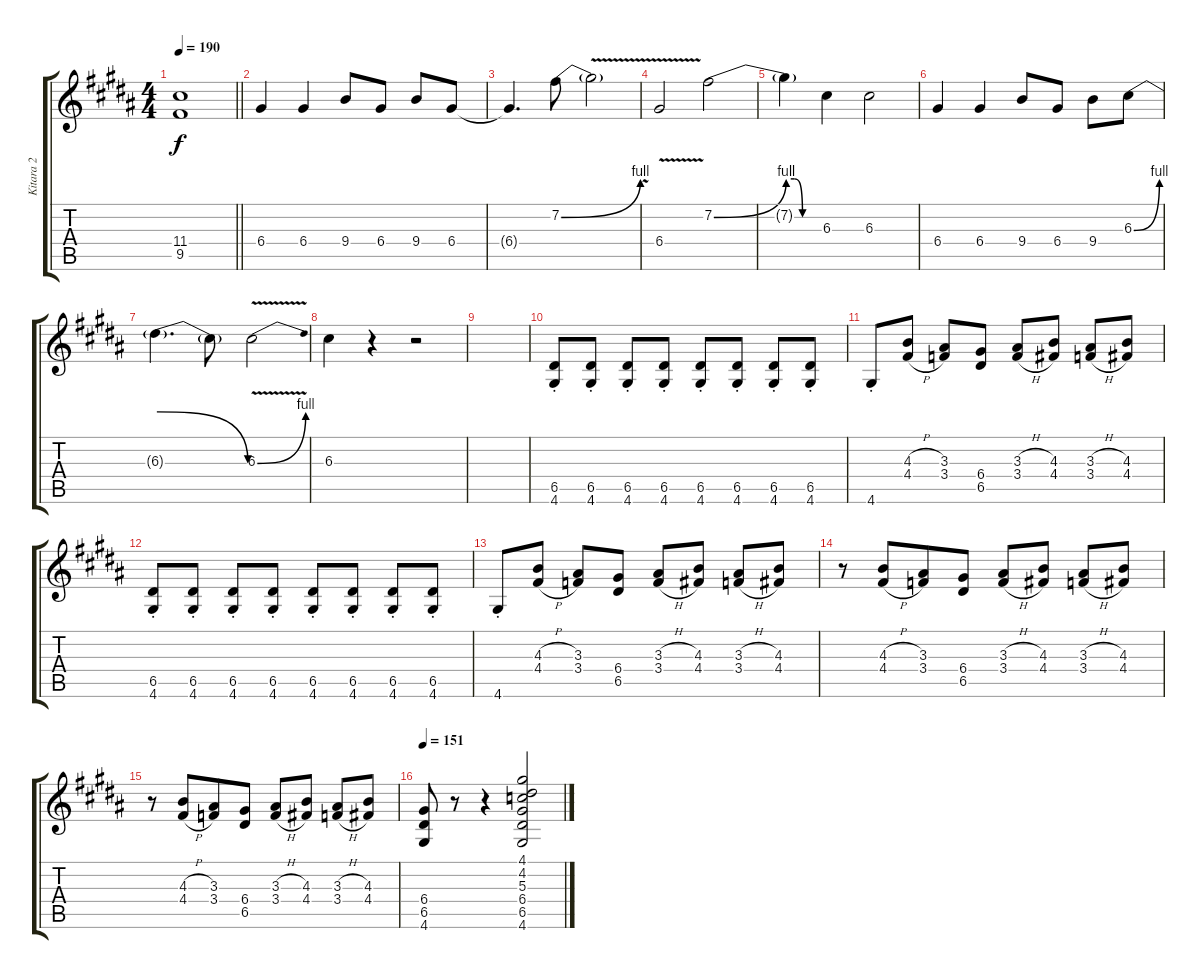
\track ("Kitara 2" "Kitara 2") {instrument distortionguitar}
\staff {score tabs}
\tuning (E4 B3 G3 D3 A2 E2) {hide}
\ts (4 4)
\tempo 190
\clef g2
\barLineRight lightlight
\ks b
(11.4 9.5).1{dy f} |
6.4.4 6.4.4 9.4.8 6.4.8 9.4.8 6.4.8 |
6.4{t}.4{d} 7.2{be (bend 0 0 60 4)}.8 7.2{v t}.2 |
6.4{v}.2 7.2{be (bend 0 0 60 4)}.2 |
7.2{be (custom 0 4 15 4 30 0 60 0) t}.4 6.3.4 6.3.2 |
6.4.4 6.4.4 9.4.8 6.4.8 9.4.8 6.3{be (bend 0 0 60 4)}.8 |
6.3{be (release 0 4 60 0) t}.4{d} 6.3{t}.8 6.3{be (bend 0 0 60 4) v}.2 |
6.3.4 r.4 r.2 |
|
(6.5{st} 4.6{st}).8 (6.5{st} 4.6{st}).8 (6.5{st} 4.6{st}).8 (6.5{st} 4.6{st}).8 (6.5{st} 4.6{st}).8 (6.5{st} 4.6{st}).8 (6.5{st} 4.6{st}).8 (6.5{st} 4.6{st}).8 |
4.6{st}.8 (4.3{h} 4.4{h}).8 (3.3 3.4).8 (6.4 6.5).8 (3.3{h} 3.4{h}).8 (4.3 4.4).8 (3.3{h} 3.4{h}).8 (4.3 4.4).8 |
(6.5{st} 4.6{st}).8 (6.5{st} 4.6{st}).8 (6.5{st} 4.6{st}).8 (6.5{st} 4.6{st}).8 (6.5{st} 4.6{st}).8 (6.5{st} 4.6{st}).8 (6.5{st} 4.6{st}).8 (6.5{st} 4.6{st}).8 |
4.6{st}.8 (4.3{h} 4.4{h}).8 (3.3 3.4).8 (6.4 6.5).8 (3.3{h} 3.4{h}).8 (4.3 4.4).8 (3.3{h} 3.4{h}).8 (4.3 4.4).8 |
r.8 (4.3{h} 4.4{h}).8{beam merge} (3.3 3.4).8 (6.4 6.5).8 (3.3{h} 3.4{h}).8 (4.3 4.4).8 (3.3{h} 3.4{h}).8 (4.3 4.4).8 |
r.8 (4.3{h} 4.4{h}).8{beam merge} (3.3 3.4).8 (6.4 6.5).8 (3.3{h} 3.4{h}).8 (4.3 4.4).8 (3.3{h} 3.4{h}).8 (4.3 4.4).8 |
\tempo 151
(6.4 6.5 4.6).8 r.8 r.4 (4.1 4.2 5.3 6.4 6.5 4.6).2
